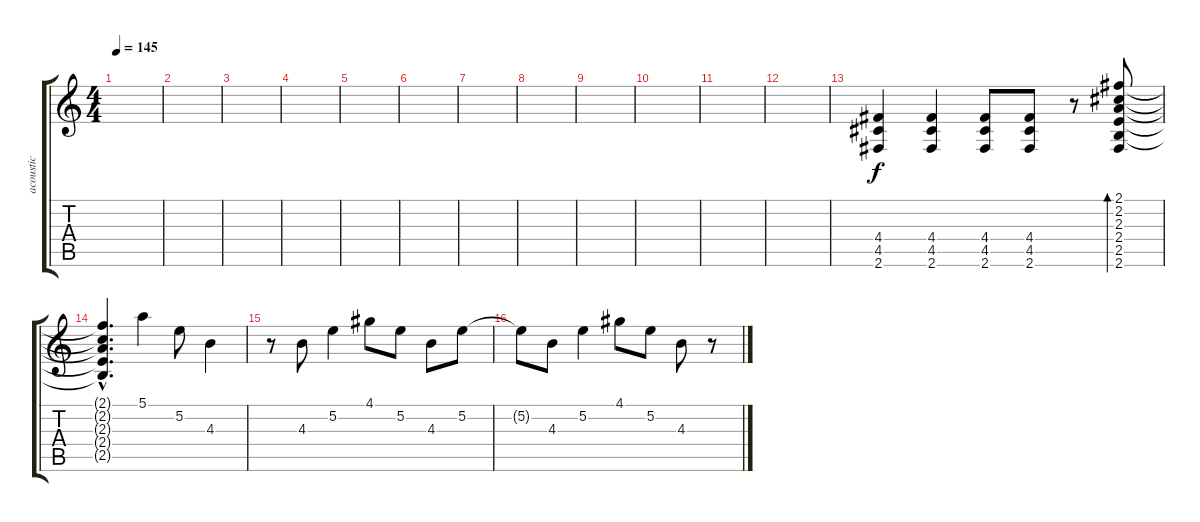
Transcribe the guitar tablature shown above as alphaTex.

\track (" acoustic guitar" " acoustic ") {instrument acousticguitarsteel}
\staff {score tabs}
\tuning (E4 B3 G3 D3 A2 E2) {hide}
\ts (4 4)
\tempo 145
\clef g2
\ks c
|
|
|
|
|
|
|
|
|
|
|
|
(4.4 4.5 2.6).4 (4.4 4.5 2.6).4 (4.4 4.5 2.6).8 (4.4 4.5 2.6).8 r.8 (2.1 2.2 2.3 2.4 2.5 2.6).8{bd 240} |
(2.1{hac t} 2.2{hac t} 2.3{hac t} 2.4{hac t} 2.5{hac t}).4{d} 5.1.4 5.2.8 4.3.4 |
r.8 4.3.8 5.2.4 4.1.8 5.2.8 4.3.8 5.2.8 |
5.2{t}.8 4.3.8 5.2.4 4.1.8 5.2.8 4.3.8 r.8
